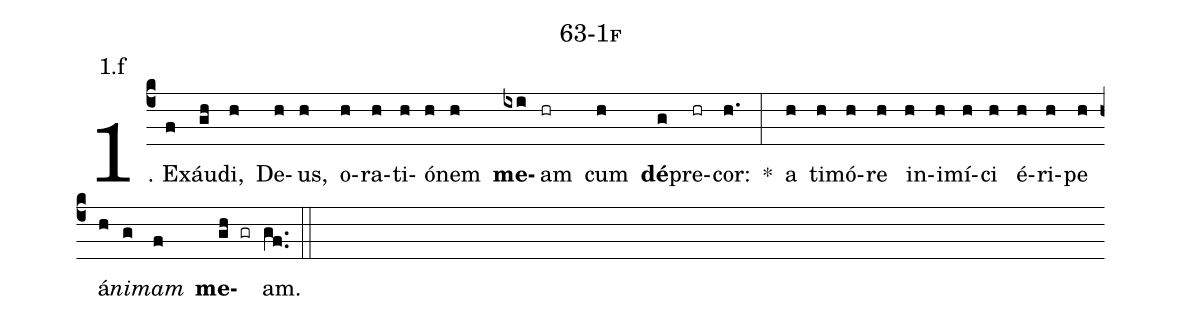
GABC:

name: 63-1f;
annotation: 1.f;
%%
(c4)1. Ex(f)áu(gh)di,(h) De(h)us,(h) o(h)ra(h)ti(h)ó(h)nem(h) <b>me</b>(ixi)am(hr) cum(h) <b>dé</b>(g)pre(hr)cor:(h.) *(:) a(h) ti(h)mó(h)re(h) in(h)i(h)mí(h)ci(h) é(h)ri(h)pe(h) á(h)<i>ni</i>(g)<i>mam</i>(f) <b>me</b>(gh gr)am.(gf..) (::)
